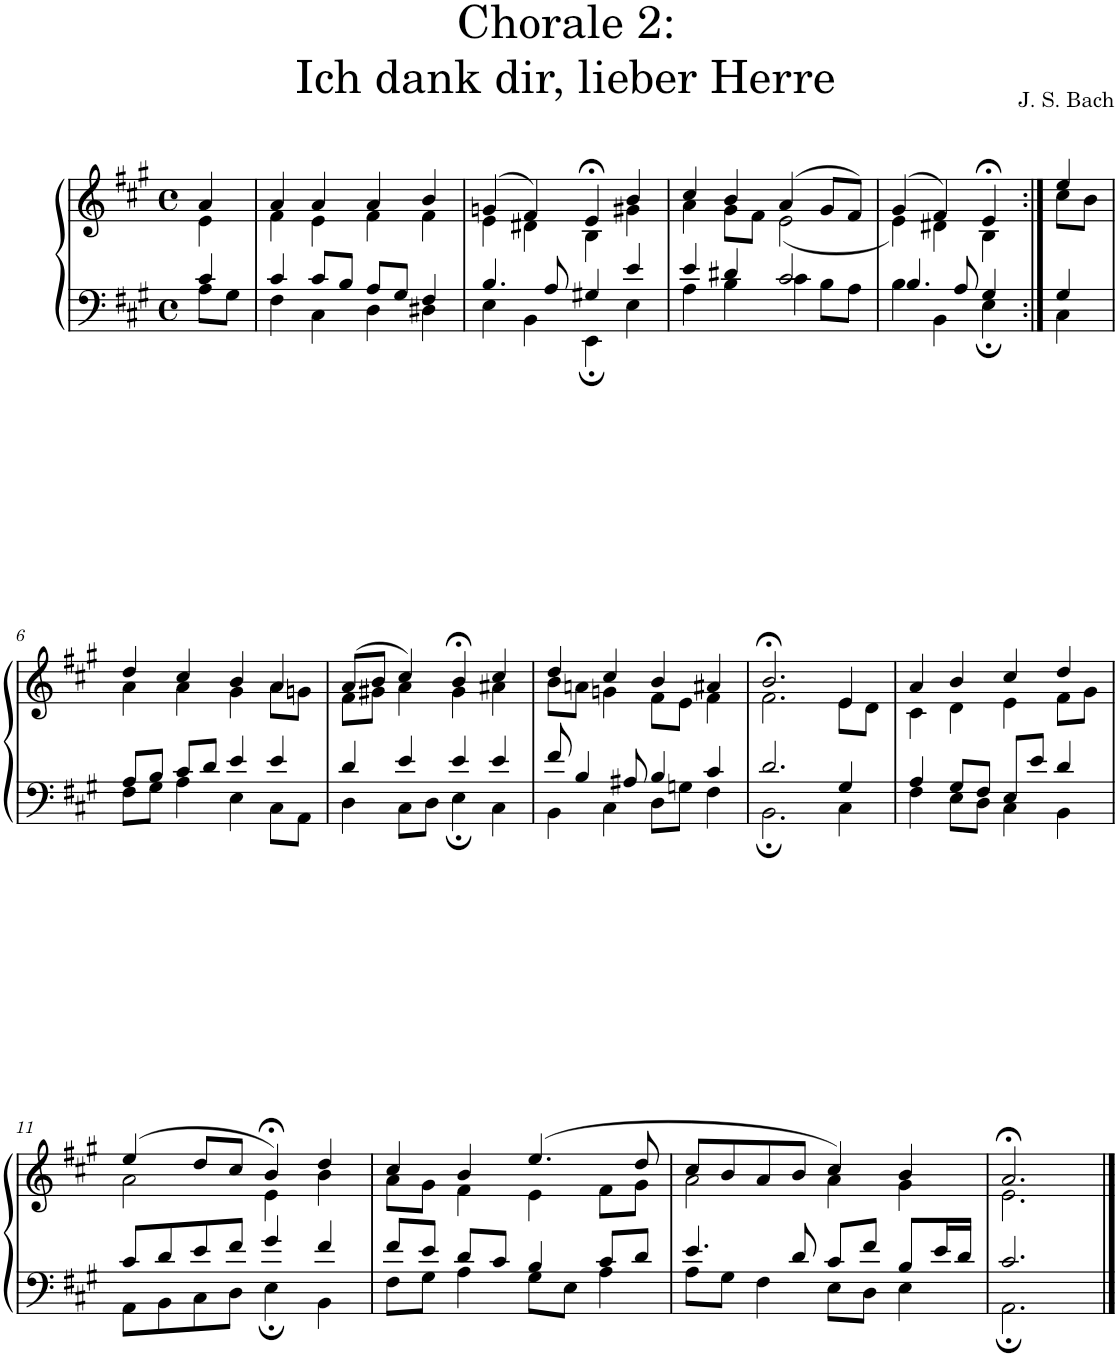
**kern	**kern
*part1	*part1
*staff2	*staff1
*I"S,A	*
*clefF4	*clefG2
*k[f#c#g#]	*k[f#c#g#]
*M4/4	*M4/4
*met(c)	*met(c)
=	=
*^	*^
4c#/	8A\L	4a/	4e\
.	8G#\J	.	.
=1	=1	=1	=1
4c#/	4F#\	4a/	4f#\
8c#/L	4C#\	4a/	4e\
8B/J	.	.	.
8A/L	4D\	4a/	4f#\
8G#/J	.	.	.
4F#/	4D#X\	4b/	4f#\
=2	=2	=2	=2
4.B/	4E\	(>4gn/	4e\
.	4BB\	4f#/)	4d#X\
8A/	.	.	.
4G#X/	4EE;\	4e;</	4B\
4e/	4E\	4b/	4g#X\
=3	=3	=3	=3
4e/	4A\	4cc#/	4a\
4d#X/	4B\	4b/	8g#\L
.	.	.	8f#\J
2c#/	4c#\	(>4a/	(<2e\
.	8B\L	8g#/L	.
.	8A\J	8f#/J)	.
=28	=28	=28	=28
4.B/	4B\	(>4g#/	4e\)
.	4BB\	4f#/)	4d#X\
8A/	.	.	.
4G#/	4E;\	4e;</	4B\
=29:|!	=29:|!	=29:|!	=29:|!
4G#/	4C#\	4ee/	8cc#\L
.	.	.	8b\J
!!LO:LB:g=z	!!
=6	=6	=6	=6
8A/L	8F#\L	4dd/	4a\
8B/J	8G#\J	.	.
8c#/L	4A\	4cc#/	4a\
8d/J	.	.	.
4e/	4E\	4b/	4g#\
4e/	8C#\L	4a/	8a\L
.	8AA\J	.	8gn\J
=7	=7	=7	=7
4d/	4D\	(>8a/L	8f#\L
.	.	8b/J	8g#X\J
4e/	8C#\L	4cc#/)	4a\
.	8D\J	.	.
4e/	4E;\	4b;</	4g#\
4e/	4C#\	4cc#/	4a#X\
=8	=8	=8	=8
8f#/	4BB\	4dd/	8b\L
4B/	.	.	8an\J
.	4C#\	4cc#/	4gn\
8A#X/	.	.	.
4B/	8D\L	4b/	8f#\L
.	8Gn\J	.	8e\J
4c#/	4F#\	4a#X/	4f#\
=9	=9	=9	=9
2.d/	2.BB;\	2.b;</	2.f#\
4G#/	4C#\	4e/	8e\L
.	.	.	8d\J
=10	=10	=10	=10
4A/	4F#\	4a/	4c#\
8G#/L	8E\L	4b/	4d\
8F#/J	8D\J	.	.
8E/L	4C#\	4cc#/	4e\
8e/J	.	.	.
4d/	4BB\	4dd/	8f#\L
.	.	.	8g#\J
!!LO:LB:g=z	!!
=11	=11	=11	=11
8c#/L	8AA\L	(>4ee/	2a\
8d/	8BB\	.	.
8e/	8C#\	8dd/L	.
8f#/J	8D\J	8cc#/J	.
4g#/	4E;\	4b;</)	4e\
4f#/	4BB\	4dd/	4b\
=12	=12	=12	=12
8f#/L	8F#\L	4cc#/	8a\L
8e/J	8G#\J	.	8g#\J
8d/L	4A\	4b/	4f#\
8c#/J	.	.	.
4B/	8G#\L	(>4.ee/	4e\
.	8E\J	.	.
8c#/L	4A\	.	8f#\L
8d/J	.	8dd/	8g#\J
=13	=13	=13	=13
4.e/	8A\L	8cc#/L	2a\
.	8G#\J	8b/	.
.	4F#\	8a/	.
8d/	.	8b/J	.
8c#/L	8E\L	4cc#/)	4a\
8f#/J	8D\J	.	.
8B/L	4E\	4b/	4g#\
16e/L	.	.	.
16d/JJ	.	.	.
=14	=14	=14	=14
2.c#/	2.AA;\	2.a;</	2.e\
*v	*v	*	*
*	*v	*v
==	==
*-	*-
